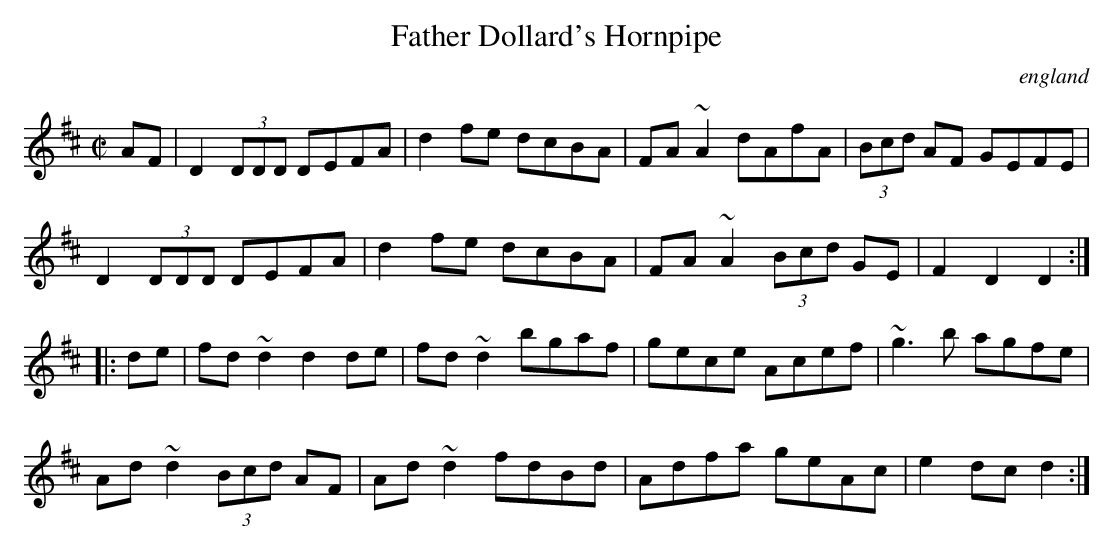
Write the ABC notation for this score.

X:1
T:Father Dollard's Hornpipe
O:england
M:C|
K:D
AF|D2 (3DDD DEFA|d2fe dcBA|FA~A2 dAfA|(3Bcd AF GEFE|
D2 (3DDD DEFA|d2fe dcBA|FA~A2 (3Bcd GE|F2D2 D2:|
|:de|fd~d2 d2de|fd~d2 bgaf|gece Acef|~g3b agfe|
Ad~d2 (3Bcd AF|Ad~d2 fdBd|Adfa geAc|e2dc d2:|
